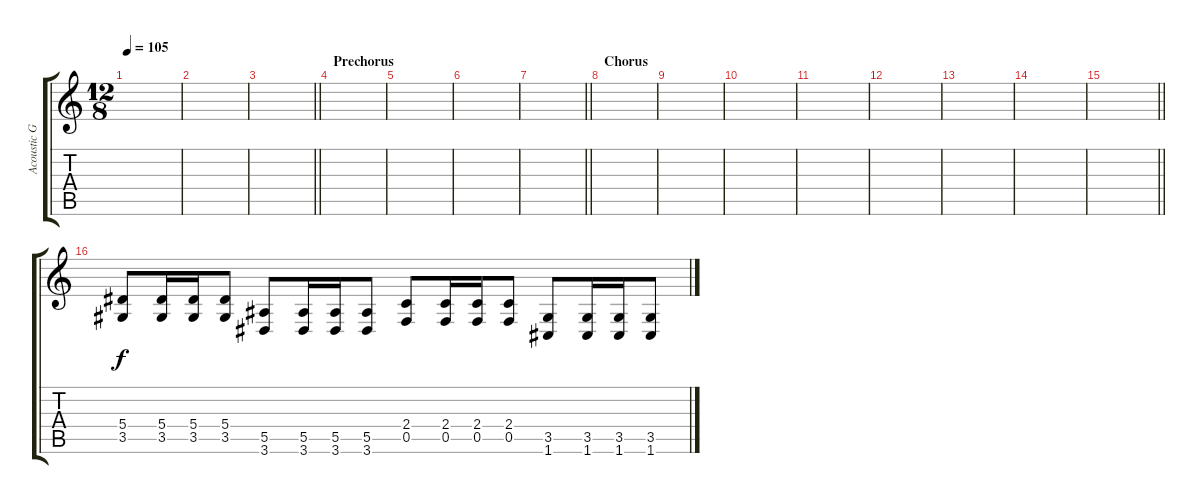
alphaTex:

\track ("Acoustic Guitar" "Acoustic G") {instrument acousticguitarsteel}
\staff {score tabs}
\tuning (C4 G3 Eb3 Bb2 F2 C2) {hide}
\ts (12 8)
\tempo 105
\clef g2
\ks c
|
|
\barLineRight lightlight
|
\section ("" "Prechorus")
|
|
|
\barLineRight lightlight
|
\section ("" "Chorus")
|
|
|
|
|
|
|
\barLineRight lightlight
|
(5.4 3.5).8 (5.4 3.5).16 (5.4 3.5).16 (5.4 3.5).8 (5.5 3.6).8 (5.5 3.6).16 (5.5 3.6).16 (5.5 3.6).8 (2.4 0.5).8 (2.4 0.5).16 (2.4 0.5).16 (2.4 0.5).8 (3.5 1.6).8 (3.5 1.6).16 (3.5 1.6).16 (3.5 1.6).8
